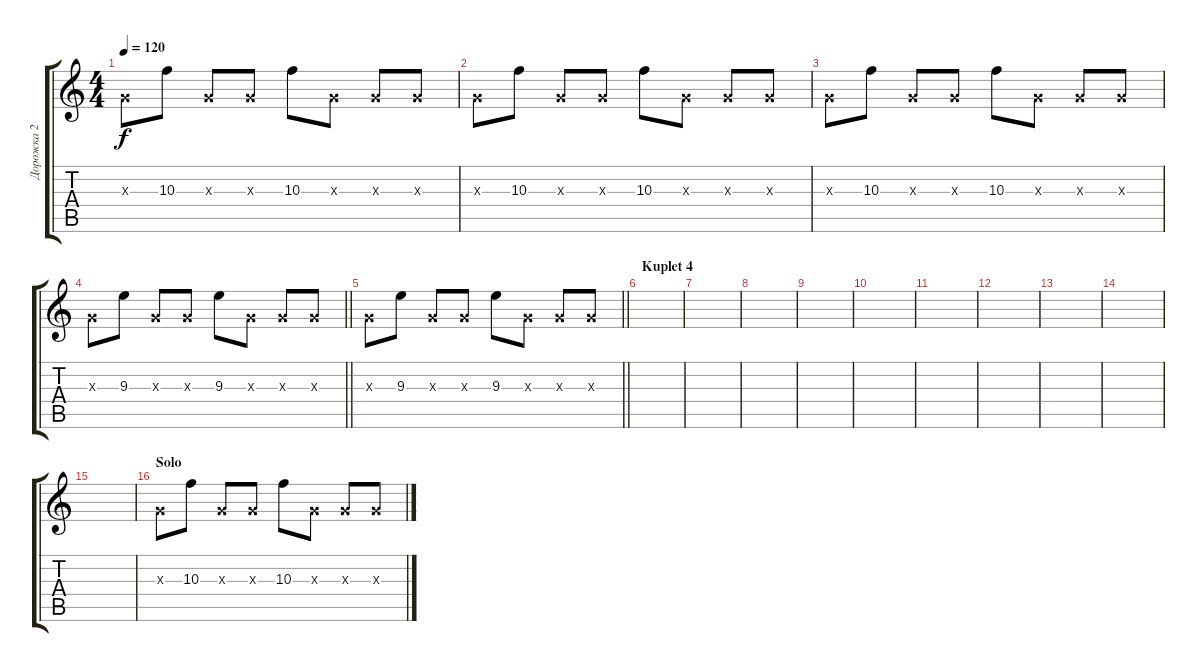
\track ("Дорожка 2" "Дорожка 2") {instrument acousticguitarsteel}
\staff {score tabs}
\tuning (E4 B3 G3 D3 A2 E2) {hide}
\ts (4 4)
\tempo 120
\clef g2
\ks c
0.3{x}.8{dy f} 10.3.8 0.3{x}.8 0.3{x}.8 10.3.8 0.3{x}.8 0.3{x}.8 0.3{x}.8 |
0.3{x}.8 10.3.8 0.3{x}.8 0.3{x}.8 10.3.8 0.3{x}.8 0.3{x}.8 0.3{x}.8 |
0.3{x}.8 10.3.8 0.3{x}.8 0.3{x}.8 10.3.8 0.3{x}.8 0.3{x}.8 0.3{x}.8 |
\barLineRight lightlight
0.3{x}.8 9.3.8 0.3{x}.8 0.3{x}.8 9.3.8 0.3{x}.8 0.3{x}.8 0.3{x}.8 |
\barLineRight lightlight
0.3{x}.8 9.3.8 0.3{x}.8 0.3{x}.8 9.3.8 0.3{x}.8 0.3{x}.8 0.3{x}.8 |
\section ("" "Kuplet 4")
|
|
|
|
|
|
|
|
|
|
\section ("" "Solo")
0.3{x}.8 10.3.8 0.3{x}.8 0.3{x}.8 10.3.8 0.3{x}.8 0.3{x}.8 0.3{x}.8
